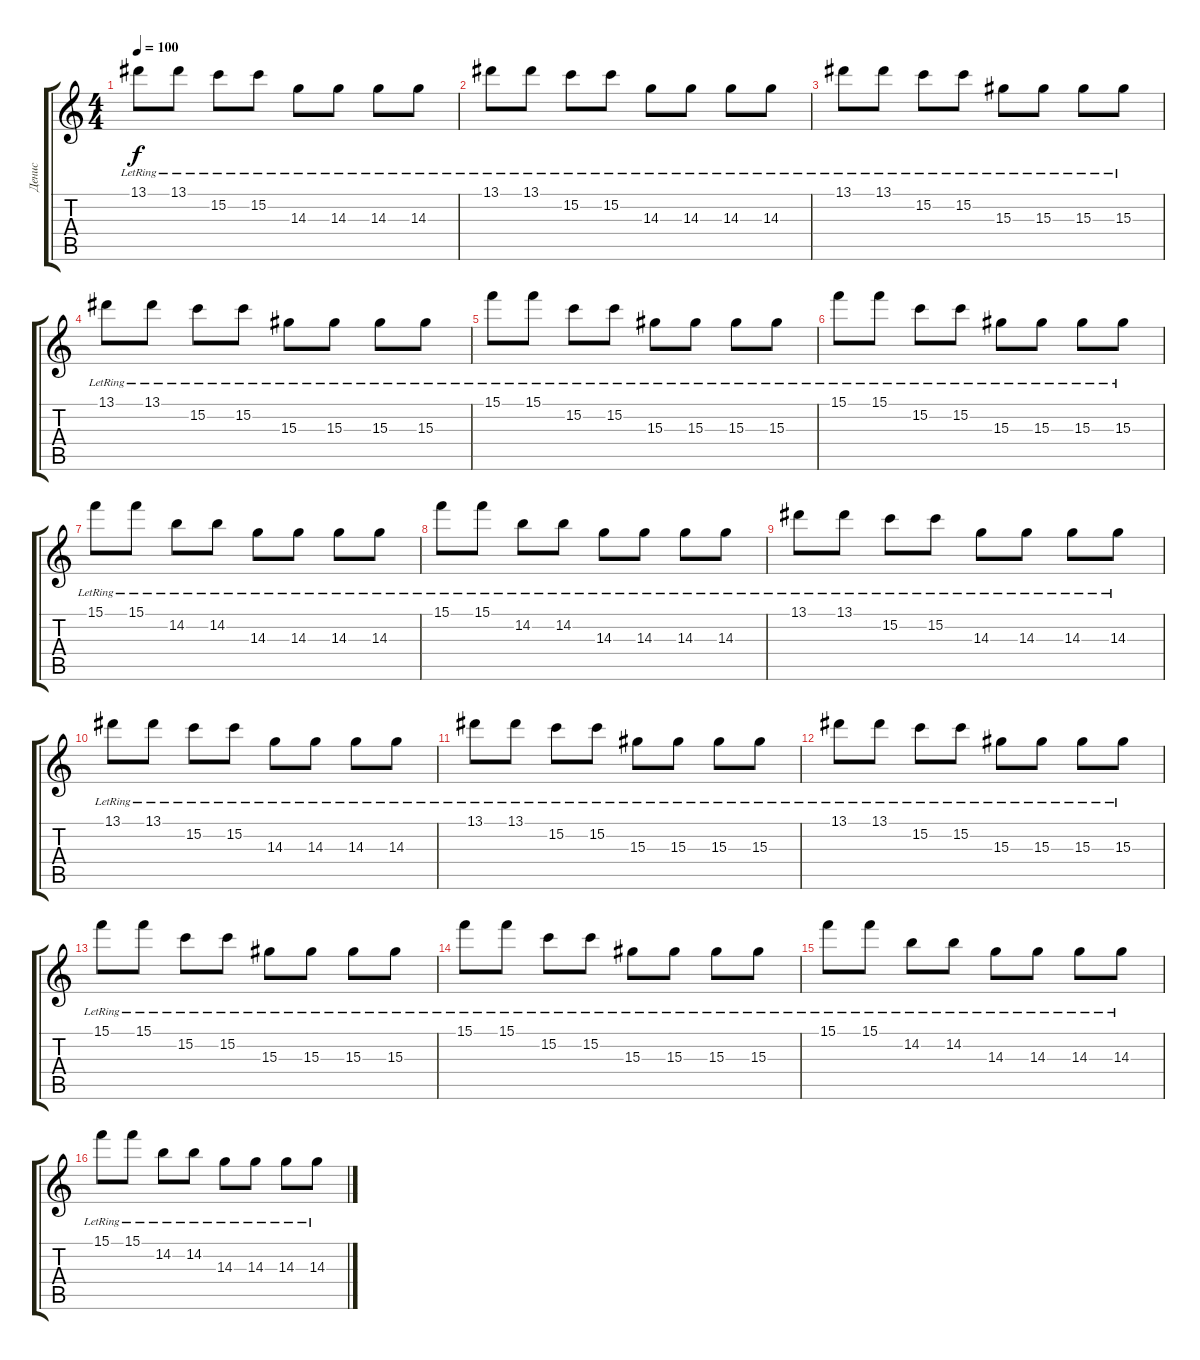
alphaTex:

\track ("Денис" "Денис") {instrument electricguitarclean}
\staff {score tabs}
\tuning (D4 A3 F3 C3 G2 C2) {hide}
\ts (4 4)
\tempo 100
\clef g2
\ks c
13.1{lr}.8{dy f} 13.1{lr}.8 15.2{lr}.8 15.2{lr}.8 14.3{lr}.8 14.3{lr}.8 14.3{lr}.8 14.3{lr}.8 |
13.1{lr}.8 13.1{lr}.8 15.2{lr}.8 15.2{lr}.8 14.3{lr}.8 14.3{lr}.8 14.3{lr}.8 14.3{lr}.8 |
13.1{lr}.8 13.1{lr}.8 15.2{lr}.8 15.2{lr}.8 15.3{lr}.8 15.3{lr}.8 15.3{lr}.8 15.3{lr}.8 |
13.1{lr}.8 13.1{lr}.8 15.2{lr}.8 15.2{lr}.8 15.3{lr}.8 15.3{lr}.8 15.3{lr}.8 15.3{lr}.8 |
15.1{lr}.8 15.1{lr}.8 15.2{lr}.8 15.2{lr}.8 15.3{lr}.8 15.3{lr}.8 15.3{lr}.8 15.3{lr}.8 |
15.1{lr}.8 15.1{lr}.8 15.2{lr}.8 15.2{lr}.8 15.3{lr}.8 15.3{lr}.8 15.3{lr}.8 15.3{lr}.8 |
15.1{lr}.8 15.1{lr}.8 14.2{lr}.8 14.2{lr}.8 14.3{lr}.8 14.3{lr}.8 14.3{lr}.8 14.3{lr}.8 |
15.1{lr}.8 15.1{lr}.8 14.2{lr}.8 14.2{lr}.8 14.3{lr}.8 14.3{lr}.8 14.3{lr}.8 14.3{lr}.8 |
13.1{lr}.8 13.1{lr}.8 15.2{lr}.8 15.2{lr}.8 14.3{lr}.8 14.3{lr}.8 14.3{lr}.8 14.3{lr}.8 |
13.1{lr}.8 13.1{lr}.8 15.2{lr}.8 15.2{lr}.8 14.3{lr}.8 14.3{lr}.8 14.3{lr}.8 14.3{lr}.8 |
13.1{lr}.8 13.1{lr}.8 15.2{lr}.8 15.2{lr}.8 15.3{lr}.8 15.3{lr}.8 15.3{lr}.8 15.3{lr}.8 |
13.1{lr}.8 13.1{lr}.8 15.2{lr}.8 15.2{lr}.8 15.3{lr}.8 15.3{lr}.8 15.3{lr}.8 15.3{lr}.8 |
15.1{lr}.8 15.1{lr}.8 15.2{lr}.8 15.2{lr}.8 15.3{lr}.8 15.3{lr}.8 15.3{lr}.8 15.3{lr}.8 |
15.1{lr}.8 15.1{lr}.8 15.2{lr}.8 15.2{lr}.8 15.3{lr}.8 15.3{lr}.8 15.3{lr}.8 15.3{lr}.8 |
15.1{lr}.8 15.1{lr}.8 14.2{lr}.8 14.2{lr}.8 14.3{lr}.8 14.3{lr}.8 14.3{lr}.8 14.3{lr}.8 |
15.1{lr}.8 15.1{lr}.8 14.2{lr}.8 14.2{lr}.8 14.3{lr}.8 14.3{lr}.8 14.3{lr}.8 14.3{lr}.8
